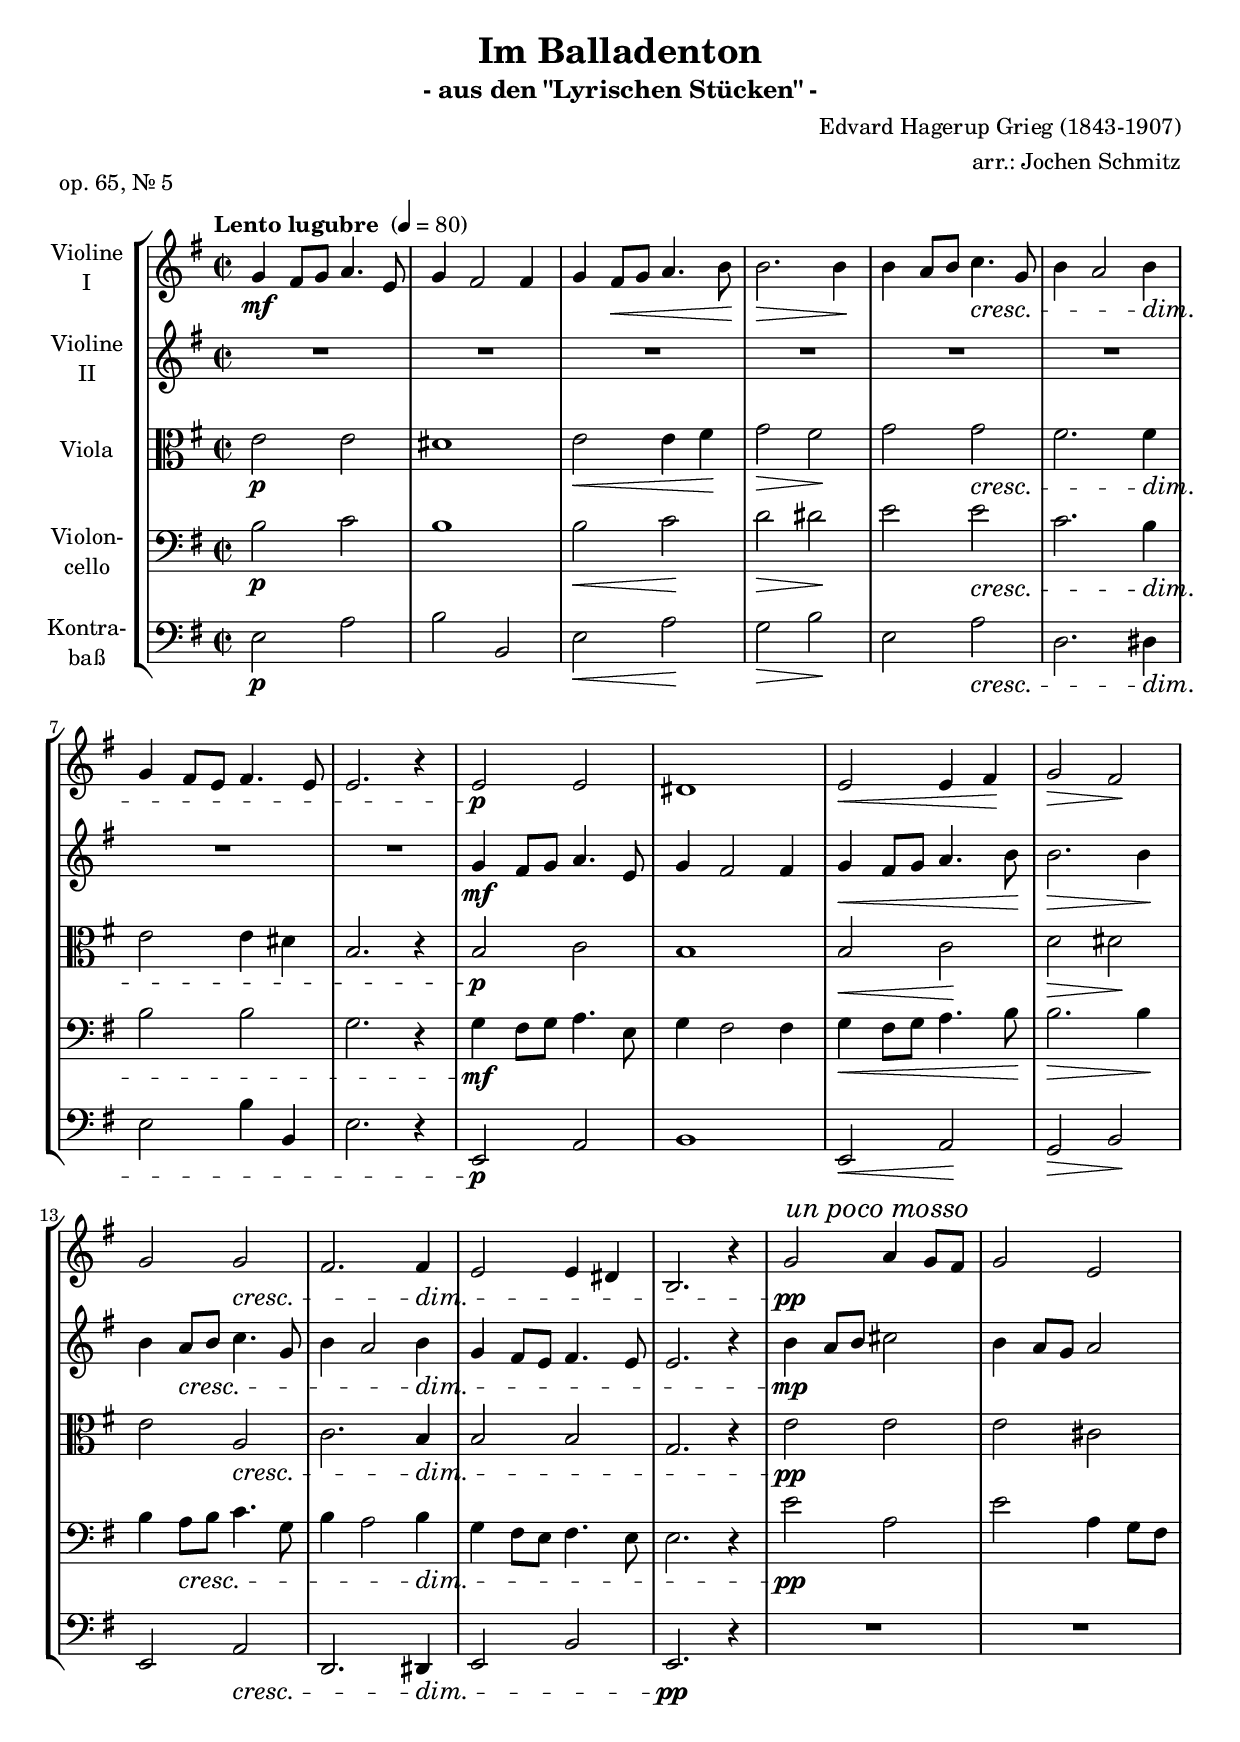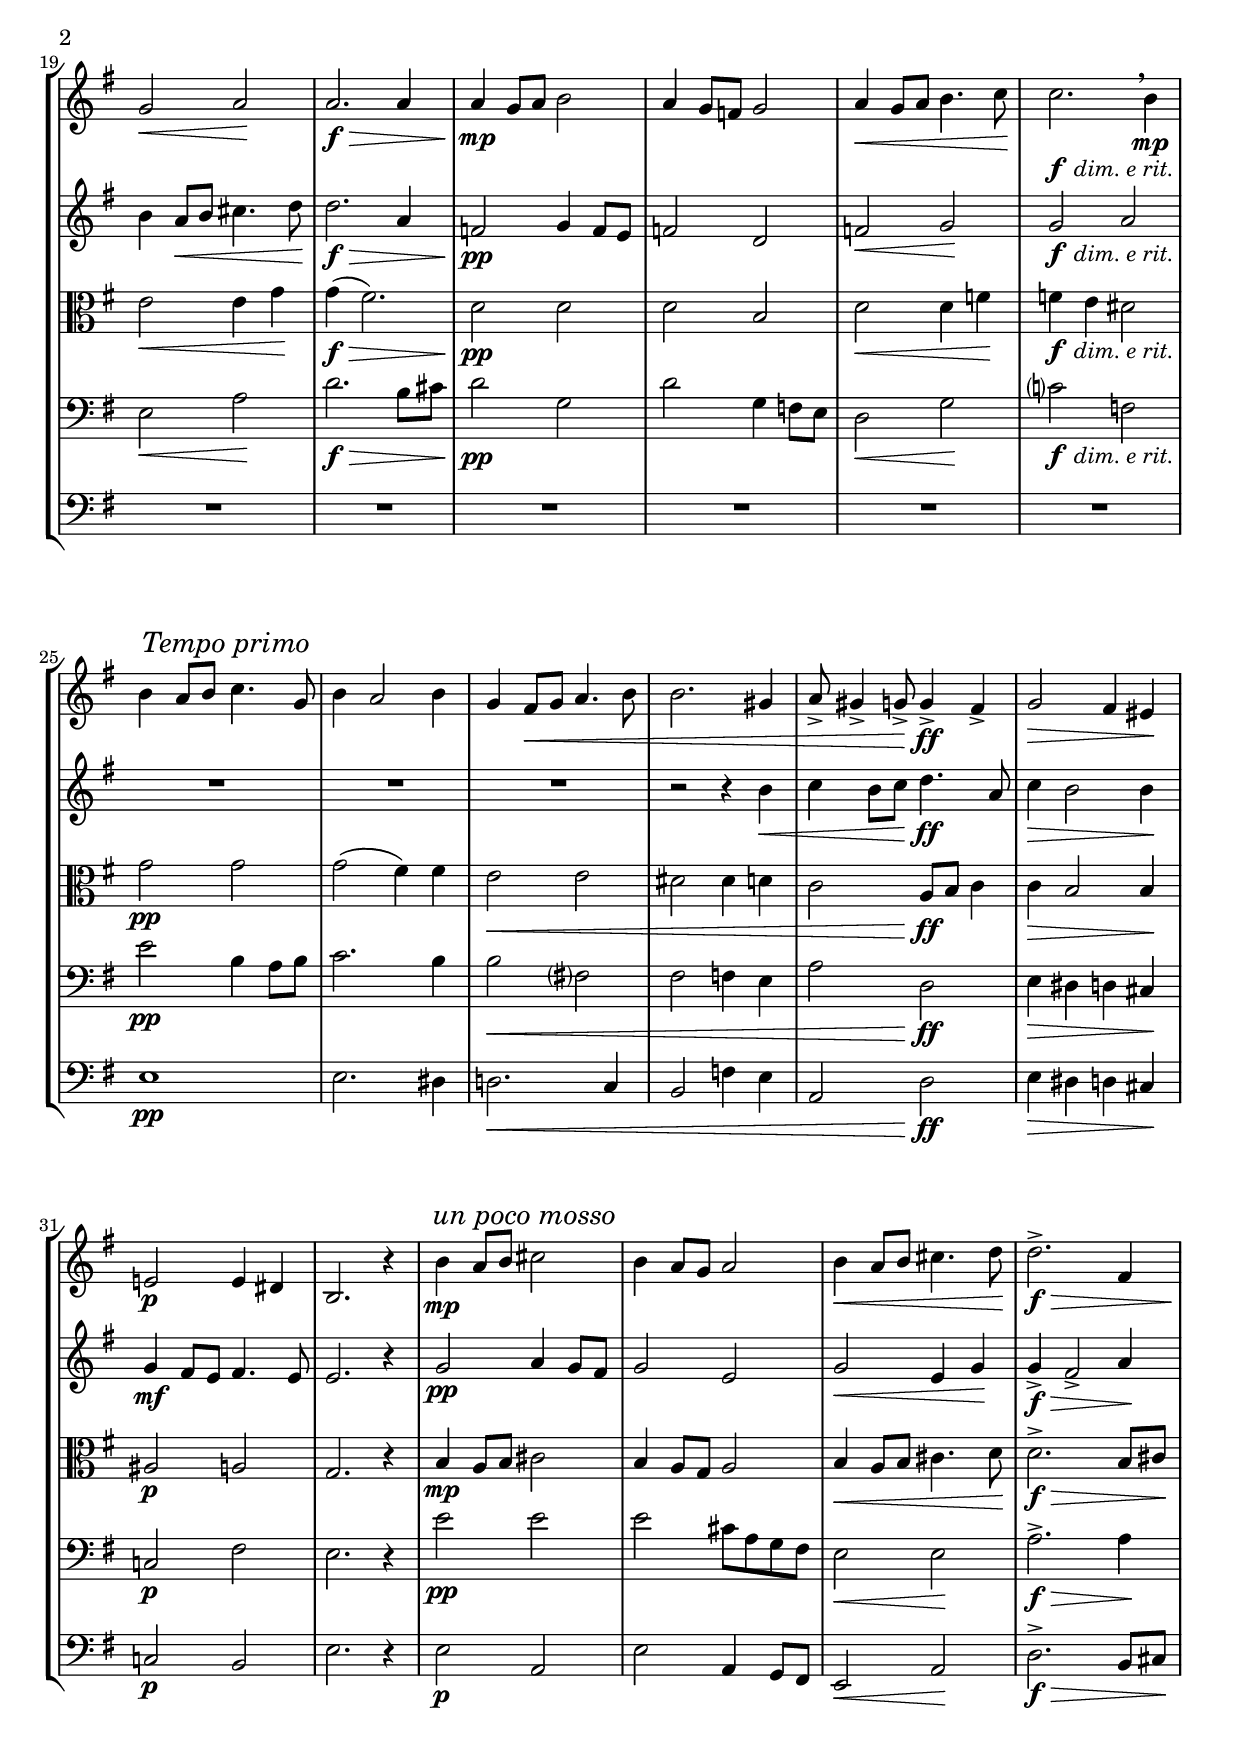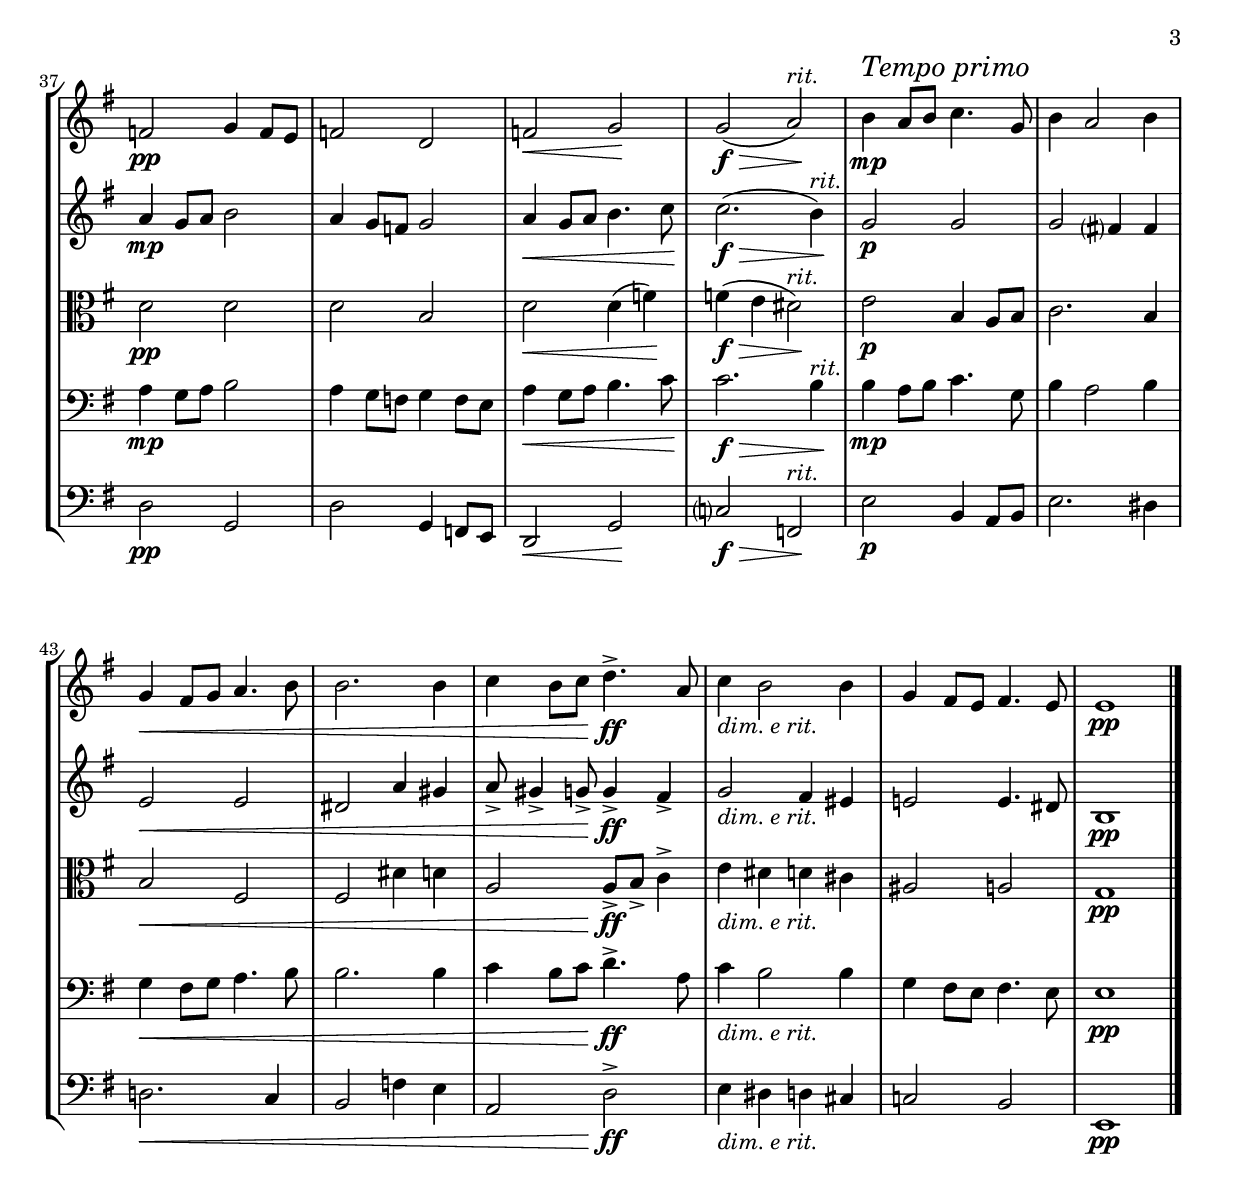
\version "2.16.2"
\include "deutsch.ly"
  
#(set-global-staff-size 19.5)

\header {
  title     = "Im Balladenton"
  subtitle  = "- aus den \"Lyrischen Stücken\" -"
  composer  = "Edvard Hagerup Grieg (1843-1907)"
  arranger  = "arr.: Jochen Schmitz"
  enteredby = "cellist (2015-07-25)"
  piece     = "op. 65, Nr. 5"
}

voiceconsts = {
  \key a \minor
  \time 2/2
  % \numericTimeSignature
  \compressFullBarRests
  \tempo "Lento lugubre " 4=80
}

%minstr = "harpsichord"
mist = "string ensemble 1"
%minstr = "accordion"
miba = "drawbar organ"
mivc = "voice oohs"

der = \markup \italic "dim. e rit."
fdr = \markup { \dynamic f \italic " dim. e rit." }
rit = \markup \italic "rit."
tpr = \mark \markup \italic "Tempo primo"
upm = \mark \markup \italic "un poco mosso"

va = \relative c' {
  \voiceconsts

  c4\mf h8 c d4. a8
  c4 h2 h4
  c h8\< c d4. e8\!
  e2.\> e4\!
  e d8 e f4.\cresc c8
  e4 d2 e4\dim
  c h8 a h4. a8
  a2. r4

  a2\p a
  gis1
  a2\< a4 h\!
  c2\> h\!
  c c\cresc
  h2. h4\dim
  a2 a4 gis
  e2. r4

  c'2\pp \upm d4 c8 h
  c2 a
  c\< d\!
  d2.\f\> d4
  d\!\mp c8 d e2
  d4 c8 b c2
  d4\< c8 d e4. f8\!
  f2._\fdr \breathe e4\mp

  e d8 e \tpr f4. c8
  e4 d2 e4
  c h8\< c d4. e8
  e2. cis4
  d8-> cis4-> c8-> c4->\!\ff h->
  c2\> h4 ais\!
  a!2\p a4 gis
  e2. r4

  e'4\mp d8 e \upm fis2
  e4 d8 c d2
  e4\< d8 e fis4. g8\!
  g2.->\f\> h,4
  b2\!\pp c4 b8 a
  b2 g
  b\< c\!
  c(\f\> d)\!^\rit

  e4\mp d8 e \tpr f4. c8
  e4 d2 e4
  c\< h8 c d4. e8
  e2. e4
  f e8 f g4.->\!\ff d8
  f4_\der e2 e4
  c h8 a h4. a8
  a1\pp \bar "|."
}

vb = \relative c' {
  \voiceconsts

  R1*8
  c4\mf h8 c d4. a8
  c4 h2 h4
  c\< h8 c d4. e8\!
  e2.\> e4\!
  e d8\cresc e f4. c8
  e4 d2 e4\dim
  c h8 a h4. a8
  a2. r4

  e'4\mp d8 e \upm fis2
  e4 d8 c d2
  e4 d8\< e fis4. g8\!
  g2.\f\> d4
  b2\!\pp c4 b8 a
  b2 g
  b\< c\!
  c_\fdr d

  R1*3
  r2 r4 e\<
  f e8 f g4.\ff d8
  f4\> e2 e4\!
  c\mf h8 a h4. a8
  a2. r4

  c2\pp \upm d4 c8 h
  c2 a
  c\< a4 c\!
  c->\f\> h2-> d4\!
  d\mp c8 d e2
  d4 c8 b c2
  d4\< c8 d e4. f8\!
  f2.(\f\> e4)\!^\rit

  c2\p \tpr c
  c h?4 h
  a2\< a
  gis d'4 cis
  d8-> cis4-> c8-> c4->\ff h->
  c2_\der h4 ais
  a!2 a4. gis8
  e1\pp \bar "|."
}

vc = \relative c' {
  \voiceconsts
  \clef "alto"
  
  a2\p a
  gis1
  a2\< a4 h\!
  c2\> h\!
  c c\cresc
  h2. h4\dim
  a2 a4 gis
  e2. r4

  e2\p f
  e1
  e2\< f\!
  g\> gis\!
  a d,\cresc
  f2. e4\dim
  e2 e
  c2. r4

  a'2\pp \upm a
  a fis
  a\< a4 c\!
  c(\f\> h2.)
  g2\!\pp g
  g e
  g\< g4 b\!
  b_\fdr a gis2

  c\pp c
  c( h4) h
  a2\< a
  gis gis4 g
  f2 d8\!\ff e f4
  f\> e2 e4\!
  dis2\p d
  c2. r4

  e4\mp d8 e \upm fis2
  e4 d8 c d2
  e4\< d8 e fis4. g8\!
  g2.->\f\> e8 fis\!
  g2\pp g
  g e
  g\< g4( b)\!
  b(\f\> a gis2)\!^\rit

  a\p \tpr e4 d8 e
  f2. e4
  e2\< h
  h gis'4 g
  d2 d8->\!\ff e-> f4->
  a_\der gis g fis
  dis2 d
  c1\pp \bar "|."
}

vd = \relative c {
  \voiceconsts
  \clef "bass"
  
  e2\p f
  e1
  e2\< f\!
  g\> gis\!
  a a\cresc
  f2. e4\dim
  e2 e
  c2. r4

  c4\mf h8 c d4. a8
  c4 h2 h4
  c\< h8 c d4. e8\!
  e2.\> e4\!
  e d8\cresc e f4. c8
  e4 d2 e4\dim
  c h8 a h4. a8 a2. r4

  a'2\pp \upm d,
  a' d,4 c8 h
  a2\< d\!
  g2.\f\> e8 fis
  g2\!\pp c,
  g' c,4 b8 a
  g2\< c\!
  f?_\fdr b,

  a'\pp \tpr e4 d8 e
  f2. e4
  e2\< h?
  h b4 a
  d2 g,\!\ff
  a4\> gis g fis\!
  f!2\p h
  a2. r4

  a'2\pp \upm a
  a fis8 d c h
  a2\< a\!
  d2.->\f\> d4\!
  d\mp c8 d e2
  d4 c8 b c4 b8 a
  d4\< c8 d e4. f8\!
  f2.\f\> e4\!^\rit

  e\mp d8 e \tpr f4. c8
  e4 d2 e4
  c\< h8 c d4. e8
  e2. e4
  f e8 f g4.->\!\ff d8
  f4_\der e2 e4
  c h8 a h4. a8
  a1\pp \bar "|."
}

ve = \relative c {
  \voiceconsts
  \clef "bass"
  
  a2\p d
  e e,
  a\< d\!
  c\> e\!
  a, d\cresc
  g,2. gis4\dim
  a2 e'4 e,
  a2. r4

  a,2\p d
  e1
  a,2\< d\!
  c\> e\!
  a, d\cresc
  g,2. gis4\dim
  a2 e'
  a,2.\pp r4

  R1*8
  a'1\pp
  a2. gis4
  g!2.\< f4
  e2 b'4 a
  d,2 g\!\ff
  a4\> gis g fis\!
  f!2\p e
  a2. r4

  a2\p \upm d,
  a'
  d,4 c8 h
  a2\< d\!
  g2.->\f\> e8 fis\!
  g2\pp c,
  g' c,4 b8 a
  g2\< c\!
  f?\f\> b,\!^\rit

  a'\p \tpr e4 d8 e
  a2. gis4
  g!2.\< f4
  e2 b'4 a
  d,2 g->\!\ff
  a4_\der gis g fis
  f!2 e
  a,1\pp \bar "|."
}


music = \new StaffGroup <<
      \new Staff {
	\set Staff.midiInstrument = \mist
	\set Staff.instrumentName = \markup \center-column { "Violine" "I" }
	\transpose a e' { \va }
      }

      \new Staff {
	\set Staff.midiInstrument = \mist
	\set Staff.instrumentName = \markup \center-column { "Violine" "II" }
	\transpose a e' { \vb }
      }

      \new Staff {
	\set Staff.midiInstrument = \mist
	\set Staff.instrumentName = \markup \center-column { "Viola" }
	\transpose a e' { \vc }
      }

      \new Staff {
	\set Staff.midiInstrument = \miba
	\set Staff.instrumentName = \markup \center-column { "Violon-" "cello" }
	\transpose a e' { \vd }
      }

      \new Staff {
	\set Staff.midiInstrument = \miba
	\set Staff.instrumentName = \markup \center-column { "Kontra-" "baß" }
	\transpose a e' { \ve }
      }
>>

\book {
  \score {
    \music
    \layout {}
  }

  \score {
    \unfoldRepeats \music

    \midi {
      \context {
        \Score
      }
    }
  }
}
